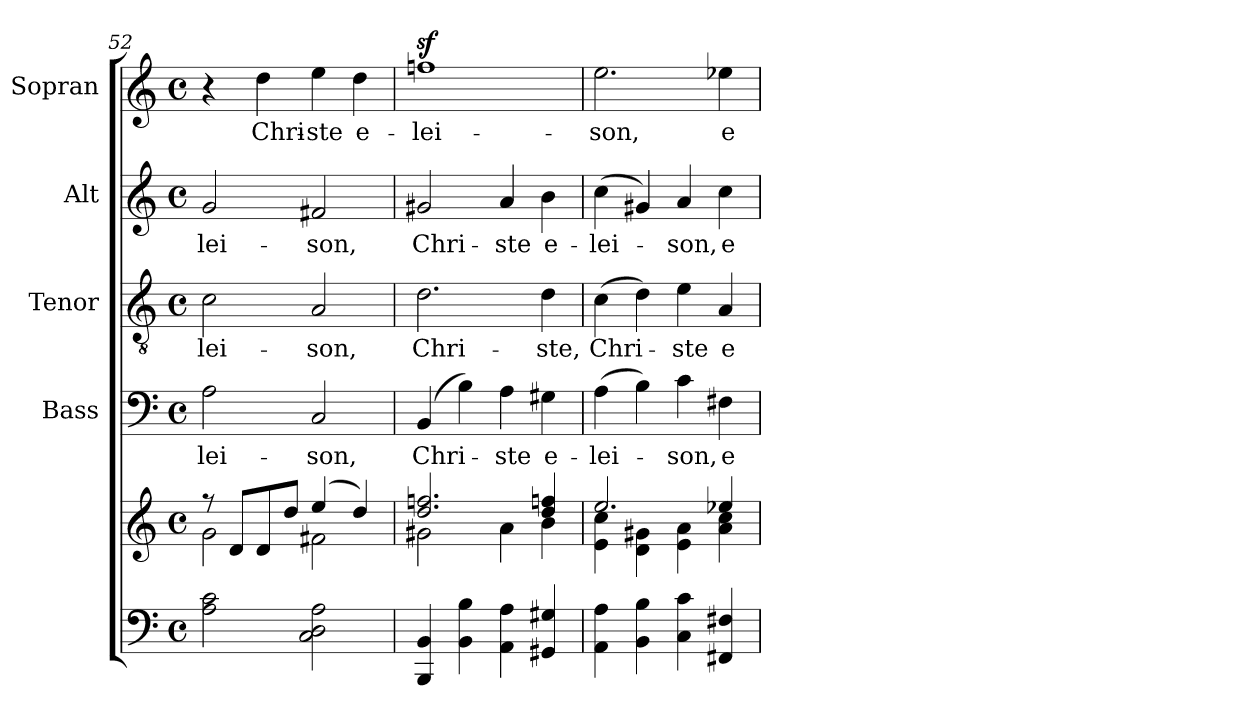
**kern	**kern	**kern	**text	**kern	**text	**kern	**text	**kern	**text
*part5	*part5	*part4	*part4	*part3	*part3	*part2	*part2	*part1	*part1
*staff6	*staff5	*staff4	*staff4	*staff3	*staff3	*staff2	*staff2	*staff1	*staff1
*	*	*I"Bass	*	*I"Tenor	*	*I"Alt	*	*I"Sopran	*
*	*	*I'B.	*	*I'T.	*	*I'A.	*	*I'S.	*
*clefF4	*clefG2	*clefF4	*	*clefGv2	*	*clefG2	*	*clefG2	*
*k[]	*k[]	*k[]	*	*k[]	*	*k[]	*	*k[]	*
*C:	*C:	*C:	*	*C:	*	*C:	*	*C:	*
*M4/4	*M4/4	*M4/4	*	*M4/4	*	*M4/4	*	*M4/4	*
*met(c)	*met(c)	*met(c)	*	*met(c)	*	*met(c)	*	*met(c)	*
=52	=52	=52	=52	=52	=52	=52	=52	=52	=52
*	*^	*	*	*	*	*	*	*	*
!	!	!	!	!LO:LY:b	!	!LO:LY:b	!	!LO:LY:b	!	!
2A\ 2c\	8ree	2g\	2A\	-lei-	2c\	-lei-	2g/	-lei-	4r	.
.	8d/L	.	.	.	.	.	.	.	.	.
!	!	!	!	!	!	!	!	!	!	!LO:LY:b
.	8d/	.	.	.	.	.	.	.	4dd\	Chri-
.	8dd/J	.	.	.	.	.	.	.	.	.
!	!	!	!	!LO:LY:b	!	!LO:LY:b	!	!LO:LY:b	!	!LO:LY:b
2C\ 2D\ 2A\	(4ee/	2f#X\	2C/	-son,	2A/	-son,	2f#X/	-son,	4ee\	-ste
!	!	!	!	!	!	!	!	!	!	!LO:LY:b
.	4dd/)	.	.	.	.	.	.	.	4dd\	e-
=53	=53	=53	=53	=53	=53	=53	=53	=53	=53	=53
!	!	!	!	!LO:LY:b	!	!LO:LY:b	!	!LO:LY:b	!	!LO:LY:b
4BBB/ 4BB/	2.dd/ 2.ffn/	2g#X\	(4BB/	Chri-	2.d\	Chri-	2g#X/	Chri-	1ffnz>	-lei-
4BB\ 4B\	.	.	4B\)	.	.	.	.	.	.	.
!	!	!	!	!LO:LY:b	!	!	!	!LO:LY:b	!	!
4AA\ 4A\	.	4a\	4A\	-ste	.	.	4a/	-ste	.	.
!	!	!	!	!LO:LY:b	!	!LO:LY:b	!	!LO:LY:b	!	!
4GG#X/ 4G#X/	4dd/ 4ffn/	4b\	4G#X\	e-	4d\	-ste,	4b\	e-	.	.
=54	=54	=54	=54	=54	=54	=54	=54	=54	=54	=54
!	!	!	!	!LO:LY:b	!	!LO:LY:b	!	!LO:LY:b	!	!LO:LY:b
4AA\ 4A\	2.ee/	4e\ 4cc\	(>4A\	-lei-	(>4c\	Chri-	(>4cc\	-lei-	2.ee\	-son,
4BB\ 4B\	.	4d\ 4g#X\	4B\)	.	4d\)	.	4g#X/)	.	.	.
!	!	!	!	!LO:LY:b	!	!LO:LY:b	!	!LO:LY:b	!	!
4C\ 4c\	.	4e\ 4a\	4c\	-son,	4e\	-ste	4a/	-son,	.	.
!	!	!	!	!LO:LY:b	!	!LO:LY:b	!	!LO:LY:b	!	!LO:LY:b
4FF#X/ 4F#X/	4ee-X/	4a\ 4cc\	4F#X\	e-	4A/	e-	4cc\	e-	4ee-X\	e-
*	*v	*v	*	*	*	*	*	*	*	*
=	=	=	=	=	=	=	=	=	=
*-	*-	*-	*-	*-	*-	*-	*-	*-	*-
